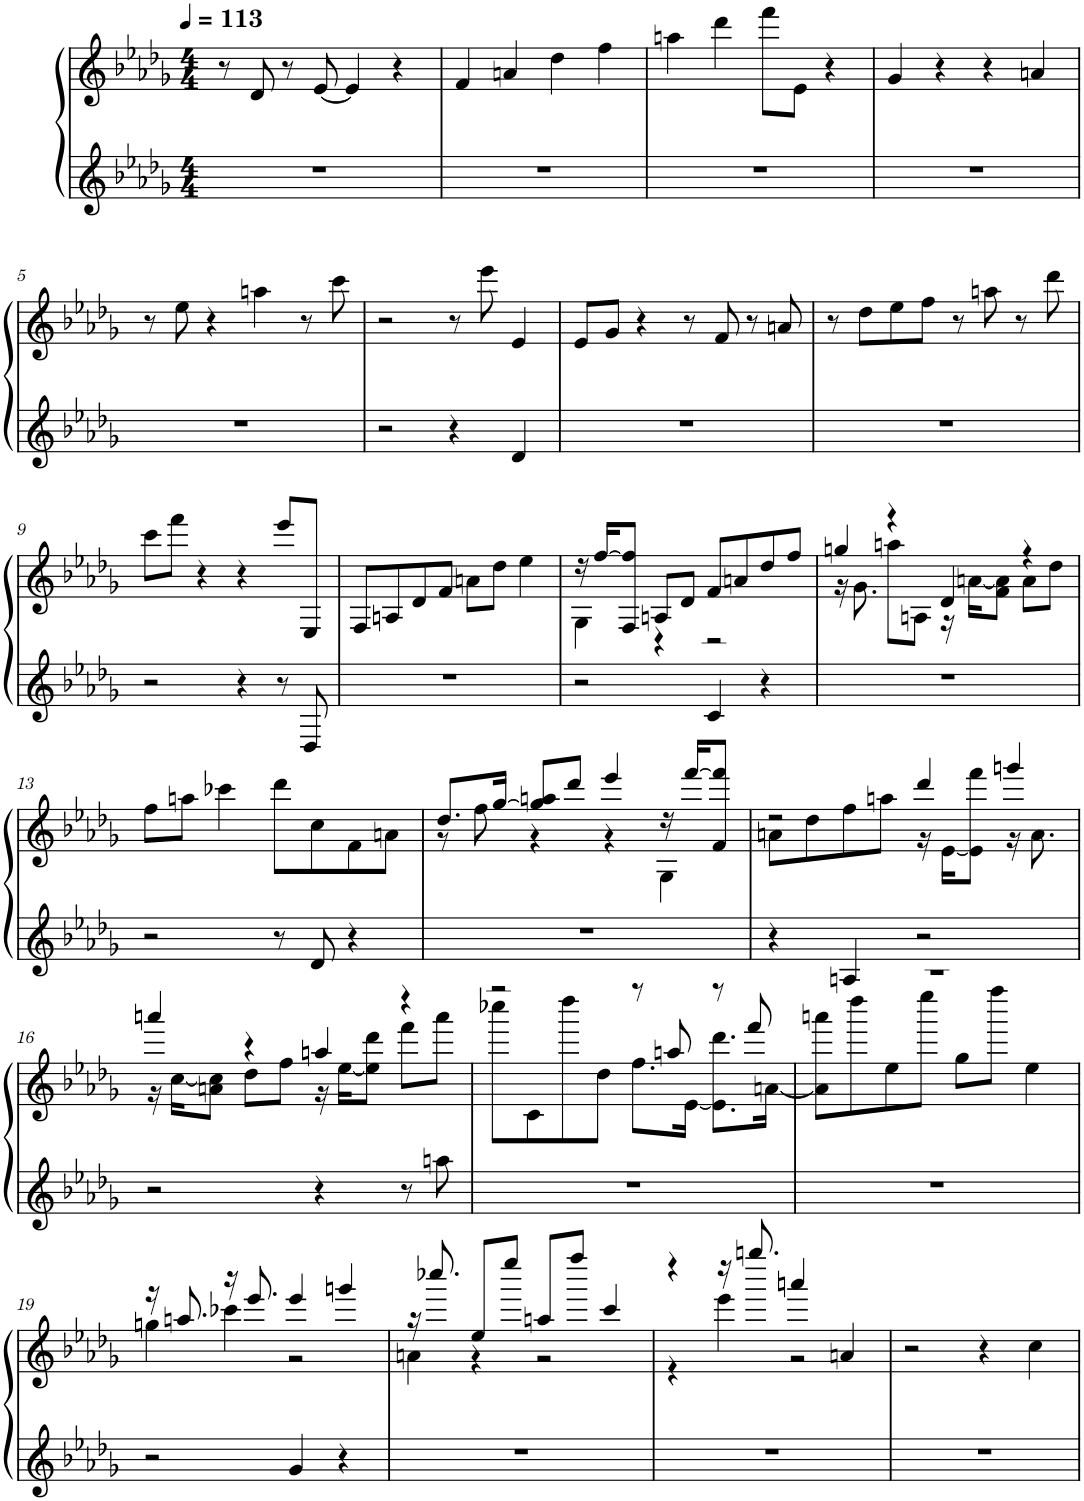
**kern	**kern
*part1	*part1
*staff2	*staff1
*I"Grand Piano, Pianoteq 6.7	*
*I'Pno.	*
*clefG2	*clefG2
*k[b-e-a-d-g-]	*k[b-e-a-d-g-]
*M4/4	*M4/4
*MM113	*MM113
=1	=1
1r	8r
.	8d-/
.	8r
.	[8e-/
.	4e-/]
.	4r
=2	=2
1r	4f/
.	4an/
.	4dd-\
.	4ff\
=3	=3
1r	4aan\
.	4ddd-\
.	8fff\L
.	8e-\J
.	4r
=4	=4
1r	4g-/
.	4r
.	4r
.	4an/
!!LO:LB:g=z
=5	=5
1r	8r
.	8ee-\
.	4r
.	4aan\
.	8r
.	8ccc\
=6	=6
2r	2r
4r	8r
.	8eee-\
4d-/	4e-/
=7	=7
1r	8e-/L
.	8g-/J
.	4r
.	8r
.	8f/
.	8r
.	8an/
=8	=8
1r	8r
.	8dd-\L
.	8ee-\
.	8ff\J
.	8r
.	8aan\
.	8r
.	8ddd-\
!!LO:LB:g=z
=9	=9
2r	8ccc\L
.	8fff\J
.	4r
4r	4r
8r	8eee-/L
8D-/	8E-/J
=10	=10
1r	8F/L
.	8An/
.	8d-/
.	8f/J
.	8an\L
.	8dd-\J
.	4ee-\
=11	=11
*	*^
2r	16r	4G-\
.	[16ff/KL	.
.	8F/ 8ff/]J	.
.	8An/L	4r
.	8d-/J	.
4c/	8f/L	2r
.	8an/	.
4r	8dd-/	.
.	8ff/J	.
=12	=12	=12
1r	4ggn/	16r
.	.	8.g-\
.	4r	8aan\L
.	.	8An\J
.	4d-/	16r
.	.	[16an\KL
.	.	8f\ 8a\]J
.	4r	8a\L
.	.	8dd-\J
*	*v	*v
!!LO:LB:g=z
=13	=13
2r	8ff\L
.	8aan\J
.	4ccc-X\
8r	8ddd-\L
8d-/	8cc\
4r	8f\
.	8an\J
=14	=14
*	*^
1r	8.dd-/L	8r
.	.	8ff\
.	[16gg-/Jk	.
.	8gg-/] 8aan/L	4r
.	8ddd-/J	.
.	4eee-/	4r
.	16r	4G-\
.	[16fff/KL	.
.	8f/ 8fff/]J	.
=15	=15	=15
4r	2r	8an\L
.	.	8dd-\
4An/	.	8ff\
.	.	8aan\J
2r	4ddd-/	16r
.	.	[16e-\KL
.	.	8e-\] 8fff\J
.	4gggn/	16r
.	.	8.a\
!!LO:LB:g=z	!!
=16	=16	=16
2r	4aaan/	16r
.	.	[16cc\KL
.	.	8an\ 8cc\]J
.	4r	8dd-\L
.	.	8ff\J
4r	4aan/	16r
.	.	[16ee-\KL
.	.	8ee-\] 8ddd-\J
8r	4r	8fff\L
8aan\	.	8aaa\J
=17	=17	=17
1r	2r	8cccc-X\L
.	.	8c\
.	.	8dddd-\
.	.	8dd-\J
.	8r	8.ff\L
.	8aan/	.
.	.	[16e-\Jk
.	8r	8.e-\] 8.ddd-\L
.	8fff/	.
.	.	[16an\Jk
=18	=18	=18
1r	1r	8a\] 8aaan\L
.	.	8dddd-\
.	.	8ee-\
.	.	8eeee-\J
.	.	8gg-\L
.	.	8ffff\J
.	.	4ee-\
!!LO:LB:g=z	!!
=19	=19	=19
2r	16r	4ggn\
.	8.aan/	.
.	16r	4ccc-X\
.	8.eee-/	.
4g-/	4eee-/	2r
4r	4gggn/	.
=20	=20	=20
1r	16r	4an\
.	8.cccc-X/	.
.	8ee-/L	4r
.	8eeee-/J	.
.	8aan/L	2r
.	8ffff/J	.
.	4ccc/	.
=21	=21	=21
1r	4r	4r
.	16r	4eee-\
.	8.ggggn/	.
.	4aaan/	2r
.	4an/	.
*	*v	*v
=22	=22
1r	2r
.	4r
.	4cc\
=	=
*-	*-
